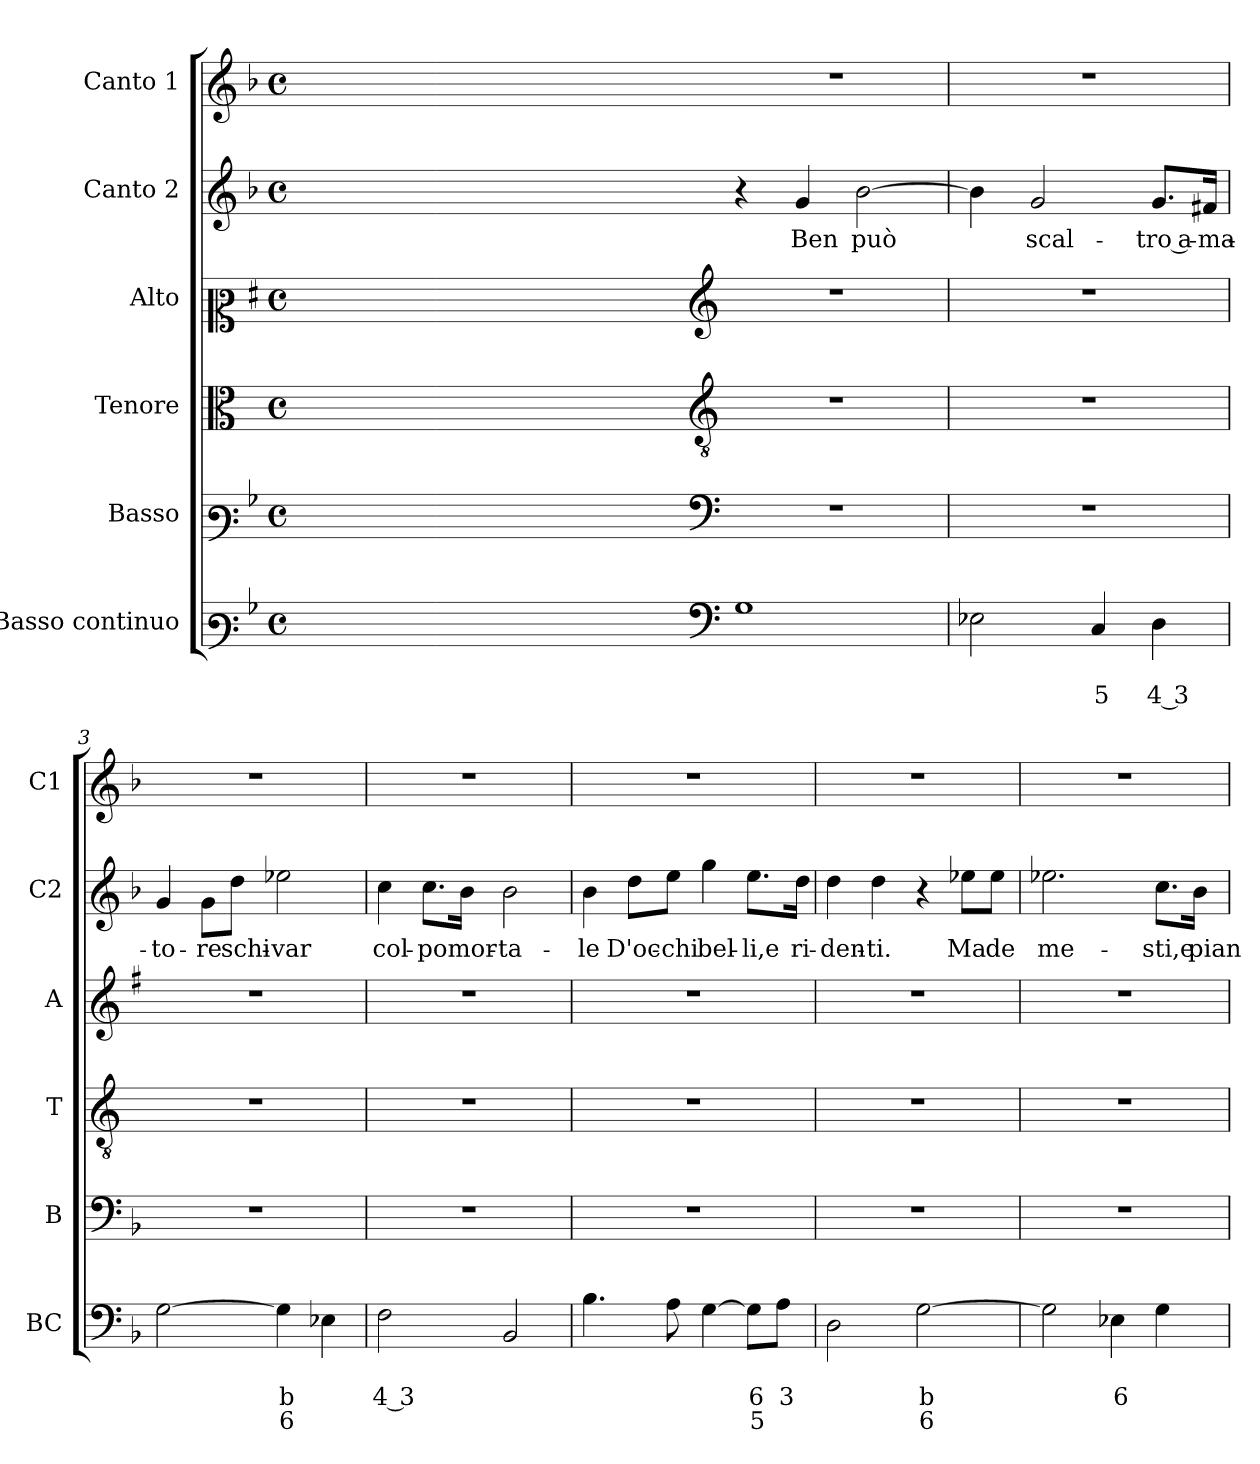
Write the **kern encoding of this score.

**kern	**text	**text	**text	**kern	**kern	**kern	**kern	**text	**kern
*part6	*part6	*part6	*part6	*part5	*part4	*part3	*part2	*part2	*part1
*staff6	*staff6	*staff6	*staff6	*staff5	*staff4	*staff3	*staff2	*staff2	*staff1
*I"Basso continuo	*	*	*	*I"Basso	*I"Tenore	*I"Alto	*I"Canto 2	*	*I"Canto 1
*I'BC	*	*	*	*I'B	*I'T	*I'A	*I'C2	*	*I'C1
*clefF3	*	*	*	*clefF3	*clefC3	*clefC2	*clefG2	*	*clefG2
*	*	*	*	*	*ITrd4c7	*ITrd1c2	*	*	*
*k[b-]	*	*	*	*k[b-]	*k[b-]	*k[b-]	*k[b-]	*	*k[b-]
*F:	*	*	*	*F:	*F:	*F:	*F:	*	*F:
*M4/4	*	*	*	*M4/4	*M4/4	*M4/4	*M4/4	*	*M4/4
*met(c)	*	*	*	*met(c)	*met(c)	*met(c)	*met(c)	*	*met(c)
=	=	=	=	=	=	=	=	=	=
1ryy	.	.	.	1ryy	1ryy	1ryy	1ryy	.	1ryy
=1X-	=1X-	=1X-	=1X-	=1X-	=1X-	=1X-	=1X-	=1X-	=1X-
4ryy	.	.	.	4ryy	4ryy	4ryy	4ryy	.	4ryy
4ryy	.	.	.	4ryy	4ryy	4ryy	4ryy	.	4ryy
4ryy	.	.	.	4ryy	4ryy	4ryy	4ryy	.	4ryy
4ryy	.	.	.	4ryy	4ryy	4ryy	4ryy	.	4ryy
=1-	=1-	=1-	=1-	=1-	=1-	=1-	=1-	=1-	=1-
*clefF4	*	*	*	*clefF4	*clefGv2	*clefG2	*	*	*
1G	.	.	.	1r	1r	1r	4r	.	1r
!	!	!	!	!	!	!	!	!LO:LY:b	!
.	.	.	.	.	.	.	4g/	Ben	.
!	!	!	!	!	!	!	!	!LO:LY:b	!
.	.	.	.	.	.	.	[2b-\	può	.
=2	=2	=2	=2	=2	=2	=2	=2	=2	=2
2E-X\	.	.	.	1r	1r	1r	4b-\]	.	1r
!	!	!	!	!	!	!	!	!LO:LY:b	!
.	.	.	.	.	.	.	2g/	scal-	.
!	!	!LO:LY:b	!	!	!	!	!	!	!
4C/	.	5	.	.	.	.	.	.	.
!	!	!LO:LY:b	!	!	!	!	!	!LO:LY:b	!
4D\	.	4 3	.	.	.	.	8.g/L	-tro a-	.
!	!	!	!	!	!	!	!	!LO:LY:b	!
.	.	.	.	.	.	.	16f#X/Jk	-ma-	.
=3	=3	=3	=3	=3	=3	=3	=3	=3	=3
!	!	!	!	!	!	!	!	!LO:LY:b	!
[2G\	.	.	.	1r	1r	1r	4g/	-to-	1r
!	!	!	!	!	!	!	!	!LO:LY:b	!
.	.	.	.	.	.	.	8g\L	-re	.
!	!	!	!	!	!	!	!	!LO:LY:b	!
.	.	.	.	.	.	.	8dd\J	schi-	.
!	!	!LO:LY:b	!LO:LY:b	!	!	!	!	!LO:LY:b	!
4G\]	.	b	6	.	.	.	2ee-X\	-var	.
4E-X\	.	.	.	.	.	.	.	.	.
=4	=4	=4	=4	=4	=4	=4	=4	=4	=4
!	!	!LO:LY:b	!	!	!	!	!	!LO:LY:b	!
2F\	.	4 3	.	1r	1r	1r	4cc\	col-	1r
!	!	!	!	!	!	!	!	!LO:LY:b	!
.	.	.	.	.	.	.	8.cc\L	-po	.
!	!	!	!	!	!	!	!	!LO:LY:b	!
.	.	.	.	.	.	.	16b-\Jk	mor-	.
!	!	!	!	!	!	!	!	!LO:LY:b	!
2BB-/	.	.	.	.	.	.	2b-\	-ta-	.
=5	=5	=5	=5	=5	=5	=5	=5	=5	=5
!	!	!	!	!	!	!	!	!LO:LY:b	!
4.B-\	.	.	.	1r	1r	1r	4b-\	-le	1r
!	!	!	!	!	!	!	!	!LO:LY:b	!
.	.	.	.	.	.	.	8dd\L	D'oc-	.
!	!	!	!	!	!	!	!	!LO:LY:b	!
8A\	.	.	.	.	.	.	8ee\J	-chi	.
!	!	!	!	!	!	!	!	!LO:LY:b	!
[4G\	.	.	.	.	.	.	4gg\	bel-	.
!	!	!LO:LY:b	!LO:LY:b	!	!	!	!	!LO:LY:b	!
8G\L]	.	6	5	.	.	.	8.ee\L	-li,e	.
!	!	!LO:LY:b	!	!	!	!	!	!	!
8A\J	.	3	.	.	.	.	.	.	.
!	!	!	!	!	!	!	!	!LO:LY:b	!
.	.	.	.	.	.	.	16dd\Jk	ri-	.
!!LO:LB:g=z
=6	=6	=6	=6	=6	=6	=6	=6	=6	=6
!	!	!	!	!	!	!	!	!LO:LY:b	!
2D\	.	.	.	1r	1r	1r	4dd\	-den-	1r
!	!	!	!	!	!	!	!	!LO:LY:b	!
.	.	.	.	.	.	.	4dd\	-ti.	.
!	!	!LO:LY:b	!LO:LY:b	!	!	!	!	!	!
[2G\	.	b	6	.	.	.	4r	.	.
!	!	!	!	!	!	!	!	!LO:LY:b	!
.	.	.	.	.	.	.	8ee-X\L	Ma	.
!	!	!	!	!	!	!	!	!LO:LY:b	!
.	.	.	.	.	.	.	8ee-\J	de	.
=7	=7	=7	=7	=7	=7	=7	=7	=7	=7
!	!	!	!	!	!	!	!	!LO:LY:b	!
2G\]	.	.	.	1r	1r	1r	2.ee-X\	me-	1r
!	!	!LO:LY:b	!	!	!	!	!	!	!
4E-X\	.	6	.	.	.	.	.	.	.
!	!	!	!	!	!	!	!	!LO:LY:b	!
4G\	.	.	.	.	.	.	8.cc\L	-sti,e	.
!	!	!	!	!	!	!	!	!LO:LY:b	!
.	.	.	.	.	.	.	16b-\Jk	pian-	.
=	=	=	=	=	=	=	=	=	=
*-	*-	*-	*-	*-	*-	*-	*-	*-	*-
